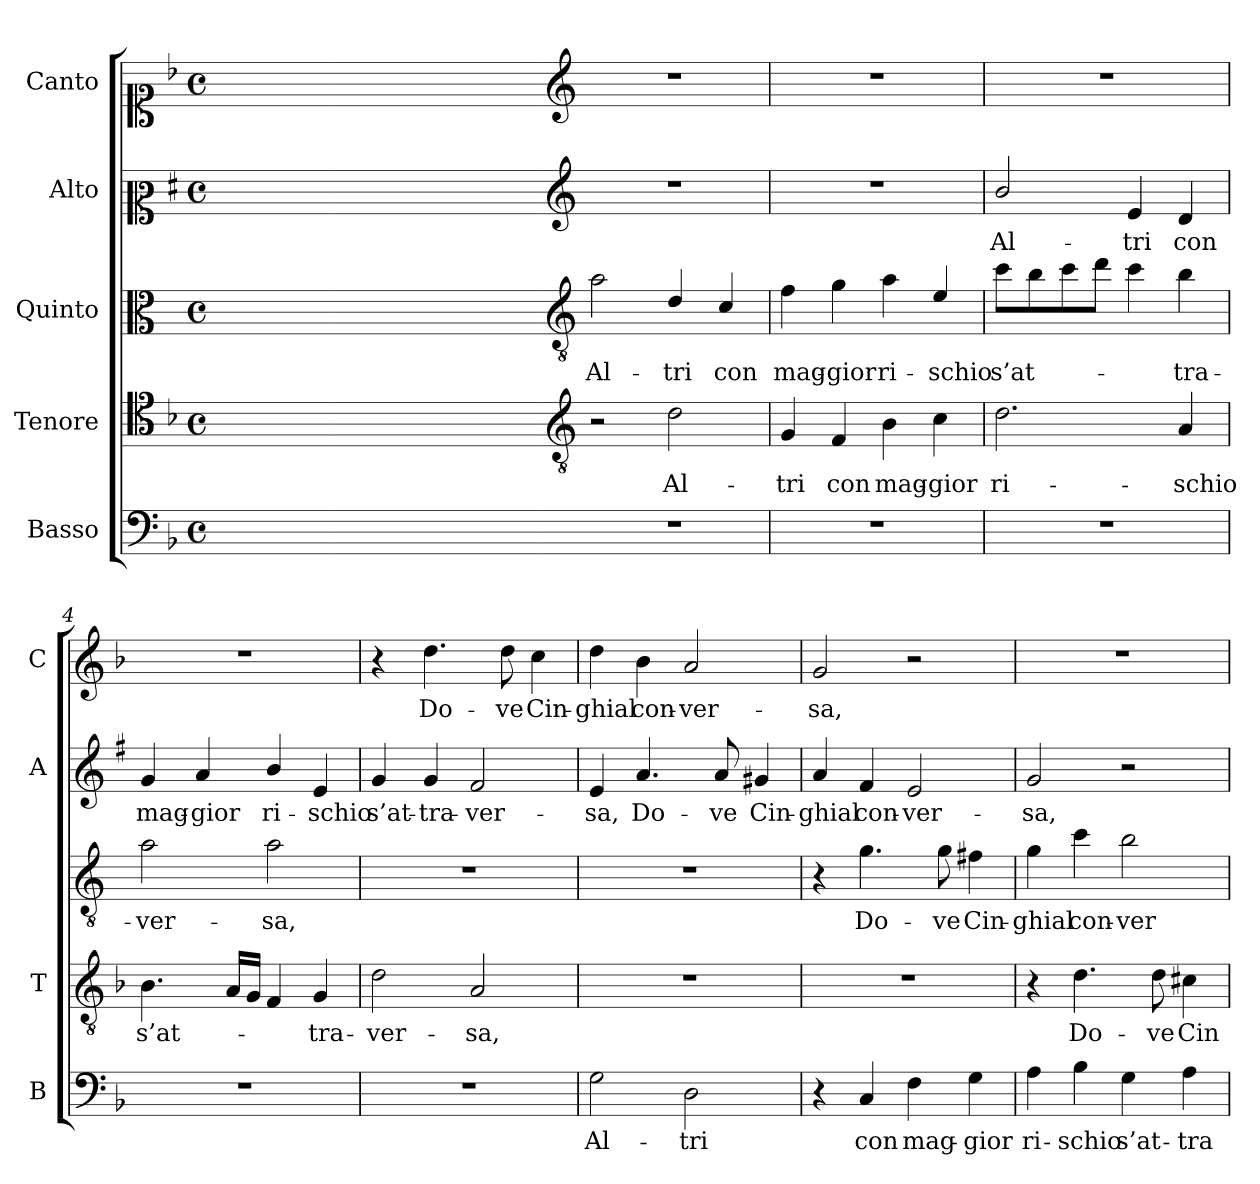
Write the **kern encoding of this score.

**kern	**text	**kern	**text	**kern	**text	**kern	**text	**kern	**text
*part5	*part5	*part4	*part4	*part3	*part3	*part2	*part2	*part1	*part1
*staff5	*staff5	*staff4	*staff4	*staff3	*staff3	*staff2	*staff2	*staff1	*staff1
*I"Basso	*	*I"Tenore	*	*I"Quinto	*	*I"Alto	*	*I"Canto	*
*I'B	*	*I'T	*	*	*	*I'A	*	*I'C	*
*clefF4	*	*clefC4	*	*clefC3	*	*clefC2	*	*clefC1	*
*	*	*	*	*ITrd4c7	*	*ITrd1c2	*	*	*
*k[b-]	*	*k[b-]	*	*k[b-]	*	*k[b-]	*	*k[b-]	*
*F:	*	*F:	*	*F:	*	*F:	*	*F:	*
*M4/4	*	*M4/4	*	*M4/4	*	*M4/4	*	*M4/4	*
*met(c)	*	*met(c)	*	*met(c)	*	*met(c)	*	*met(c)	*
=	=	=	=	=	=	=	=	=	=
1ryy	.	1ryy	.	1ryy	.	1ryy	.	1ryy	.
=1X-	=1X-	=1X-	=1X-	=1X-	=1X-	=1X-	=1X-	=1X-	=1X-
4ryy	.	4ryy	.	4ryy	.	4ryy	.	4ryy	.
4ryy	.	4ryy	.	4ryy	.	4ryy	.	4ryy	.
4ryy	.	4ryy	.	4ryy	.	4ryy	.	4ryy	.
4ryy	.	4ryy	.	4ryy	.	4ryy	.	4ryy	.
=1-	=1-	=1-	=1-	=1-	=1-	=1-	=1-	=1-	=1-
*	*	*clefGv2	*	*clefGv2	*	*clefG2	*	*clefG2	*
!	!	!	!	!	!LO:LY:b	!	!	!	!
1r	.	2r	.	2d\	Al-	1r	.	1r	.
!	!	!	!LO:LY:b	!	!LO:LY:b	!	!	!	!
.	.	2d\	Al-	4G/	-tri	.	.	.	.
!	!	!	!	!	!LO:LY:b	!	!	!	!
.	.	.	.	4F/	con	.	.	.	.
=2	=2	=2	=2	=2	=2	=2	=2	=2	=2
!	!	!	!LO:LY:b	!	!LO:LY:b	!	!	!	!
1r	.	4G/	-tri	4B-\	mag-	1r	.	1r	.
!	!	!	!LO:LY:b	!	!LO:LY:b	!	!	!	!
.	.	4F/	con	4c\	-gior	.	.	.	.
!	!	!	!LO:LY:b	!	!LO:LY:b	!	!	!	!
.	.	4B-\	mag-	4d\	ri-	.	.	.	.
!	!	!	!LO:LY:b	!	!LO:LY:b	!	!	!	!
.	.	4c\	-gior	4A/	-schio	.	.	.	.
=3	=3	=3	=3	=3	=3	=3	=3	=3	=3
!	!	!	!LO:LY:b	!	!LO:LY:b	!	!LO:LY:b	!	!
1r	.	2.d\	ri-	8f\L	s’at-	2a/	Al-	1r	.
.	.	.	.	8e\	.	.	.	.	.
.	.	.	.	8f\	.	.	.	.	.
.	.	.	.	8g\J	.	.	.	.	.
!	!	!	!	!	!	!	!LO:LY:b	!	!
.	.	.	.	4f\	.	4d/	-tri	.	.
!	!	!	!LO:LY:b	!	!LO:LY:b	!	!LO:LY:b	!	!
.	.	4A/	-schio	4e\	-tra-	4c/	con	.	.
=4	=4	=4	=4	=4	=4	=4	=4	=4	=4
!	!	!	!LO:LY:b	!	!LO:LY:b	!	!LO:LY:b	!	!
1r	.	4.B-\	s’at-	2d\	-ver-	4f/	mag-	1r	.
!	!	!	!	!	!	!	!LO:LY:b	!	!
.	.	.	.	.	.	4g/	-gior	.	.
.	.	16A/LL	.	.	.	.	.	.	.
.	.	16G/JJ	.	.	.	.	.	.	.
!	!	!	!	!	!LO:LY:b	!	!LO:LY:b	!	!
.	.	4F/	.	2d\	-sa,	4a/	ri-	.	.
!	!	!	!LO:LY:b	!	!	!	!LO:LY:b	!	!
.	.	4G/	-tra-	.	.	4d/	-schio	.	.
=5	=5	=5	=5	=5	=5	=5	=5	=5	=5
!	!	!	!LO:LY:b	!	!	!	!LO:LY:b	!	!
1r	.	2d\	-ver-	1r	.	4f/	s’at-	4r	.
!	!	!	!	!	!	!	!LO:LY:b	!	!LO:LY:b
.	.	.	.	.	.	4f/	-tra-	4.dd\	Do-
!	!	!	!LO:LY:b	!	!	!	!LO:LY:b	!	!
.	.	2A/	-sa,	.	.	2e/	-ver-	.	.
!	!	!	!	!	!	!	!	!	!LO:LY:b
.	.	.	.	.	.	.	.	8dd\	-ve
!	!	!	!	!	!	!	!	!	!LO:LY:b
.	.	.	.	.	.	.	.	4cc\	Cin-
!!LO:LB:g=z
=6	=6	=6	=6	=6	=6	=6	=6	=6	=6
!	!LO:LY:b	!	!	!	!	!	!LO:LY:b	!	!LO:LY:b
2G\	Al-	1r	.	1r	.	4d/	-sa,	4dd\	-ghial
!	!	!	!	!	!	!	!LO:LY:b	!	!LO:LY:b
.	.	.	.	.	.	4.g/	Do-	4b-\	con-
!	!LO:LY:b	!	!	!	!	!	!	!	!LO:LY:b
2D\	-tri	.	.	.	.	.	.	2a/	-ver-
!	!	!	!	!	!	!	!LO:LY:b	!	!
.	.	.	.	.	.	8g/	-ve	.	.
!	!	!	!	!	!	!	!LO:LY:b	!	!
.	.	.	.	.	.	4f#X/	Cin-	.	.
=7	=7	=7	=7	=7	=7	=7	=7	=7	=7
!	!	!	!	!	!	!	!LO:LY:b	!	!LO:LY:b
4r	.	1r	.	4r	.	4g/	-ghial	2g/	-sa,
!	!LO:LY:b	!	!	!	!LO:LY:b	!	!LO:LY:b	!	!
4C/	con	.	.	4.c\	Do-	4e/	con-	.	.
!	!LO:LY:b	!	!	!	!	!	!LO:LY:b	!	!
4F\	mag-	.	.	.	.	2d/	-ver-	2r	.
!	!	!	!	!	!LO:LY:b	!	!	!	!
.	.	.	.	8c\	-ve	.	.	.	.
!	!LO:LY:b	!	!	!	!LO:LY:b	!	!	!	!
4G\	-gior	.	.	4Bn\	Cin-	.	.	.	.
=8	=8	=8	=8	=8	=8	=8	=8	=8	=8
!	!LO:LY:b	!	!	!	!LO:LY:b	!	!LO:LY:b	!	!
4A\	ri-	4r	.	4c\	-ghial	2f/	-sa,	1r	.
!	!LO:LY:b	!	!LO:LY:b	!	!LO:LY:b	!	!	!	!
4B-\	-schio	4.d\	Do-	4f\	con-	.	.	.	.
!	!LO:LY:b	!	!	!	!LO:LY:b	!	!	!	!
4G\	s’at-	.	.	2e\	-ver-	2r	.	.	.
!	!	!	!LO:LY:b	!	!	!	!	!	!
.	.	8d\	-ve	.	.	.	.	.	.
!	!LO:LY:b	!	!LO:LY:b	!	!	!	!	!	!
4A\	-tra-	4c#X\	Cin-	.	.	.	.	.	.
=	=	=	=	=	=	=	=	=	=
*-	*-	*-	*-	*-	*-	*-	*-	*-	*-
